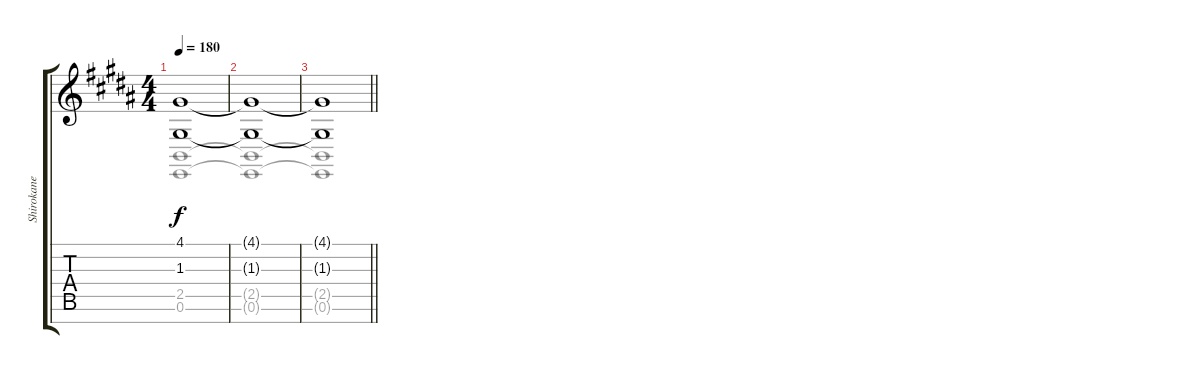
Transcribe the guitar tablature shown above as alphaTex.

\track ("Shirokane Rinko" "Shirokane ") {instrument acousticgrandpiano}
\staff {score tabs}
\tuning (E4 B3 G3 D3 A2 E2 B1) {hide}
\voice
\ts (4 4)
\tempo 180
\clef g2
\ks b
(4.1{t} 1.3{t}).1{dy f} |
(4.1{t} 1.3{t}).1 |
\barLineRight lightlight
(4.1{t} 1.3{t}).1
\voice
\clef g2
\ottava regular
\simile none
\ks b
(2.5{t} 0.6{t}).1{dy f} |
(2.5{t} 0.6{t}).1 |
\barLineRight lightlight
(2.5{t} 0.6{t}).1
